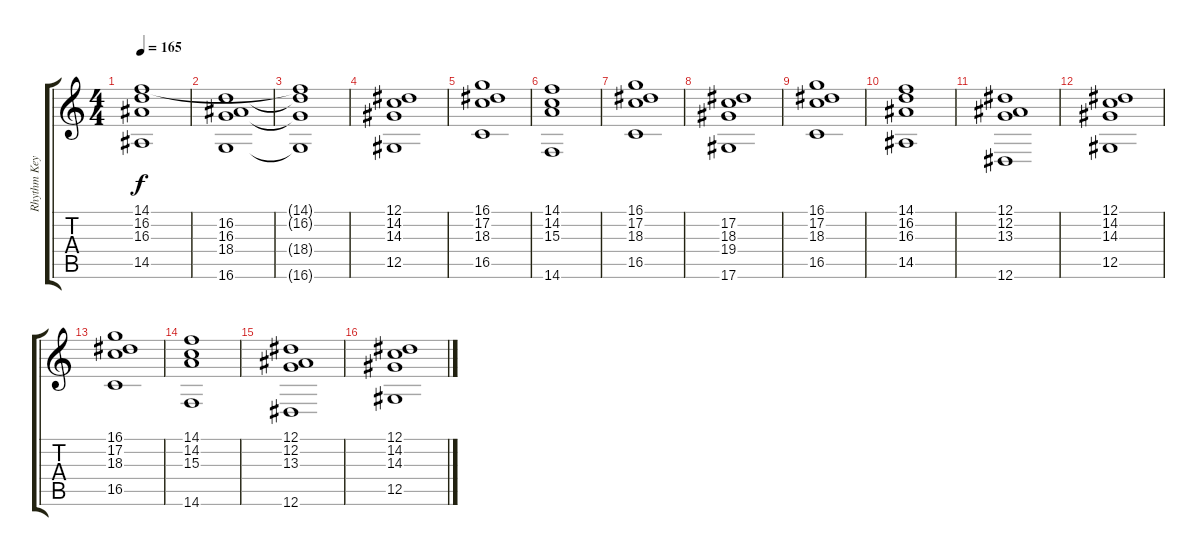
\track ("Rhythm Keyboard" "Rhythm Key") {instrument stringensemble1}
\staff {score tabs}
\tuning (Eb4 Bb3 Gb3 Db3 Ab2 Eb2) {hide}
\ts (4 4)
\tempo 165
\clef g2
\ks c
(14.1 16.2 16.3 14.5).1{dy f} |
(16.2 16.3 18.4 16.6).1 |
(14.1{t} 16.2{t} 18.4{t} 16.6{t}).1 |
(12.1 14.2 14.3 12.5).1 |
(16.1 17.2 18.3 16.5).1 |
(14.1 14.2 15.3 14.6).1 |
(16.1 17.2 18.3 16.5).1 |
(17.2 18.3 19.4 17.6).1 |
(16.1 17.2 18.3 16.5).1 |
(14.1 16.2 16.3 14.5).1 |
(12.1 12.2 13.3 12.6).1 |
(12.1 14.2 14.3 12.5).1 |
(16.1 17.2 18.3 16.5).1 |
(14.1 14.2 15.3 14.6).1 |
(12.1 12.2 13.3 12.6).1 |
(12.1 14.2 14.3 12.5).1
